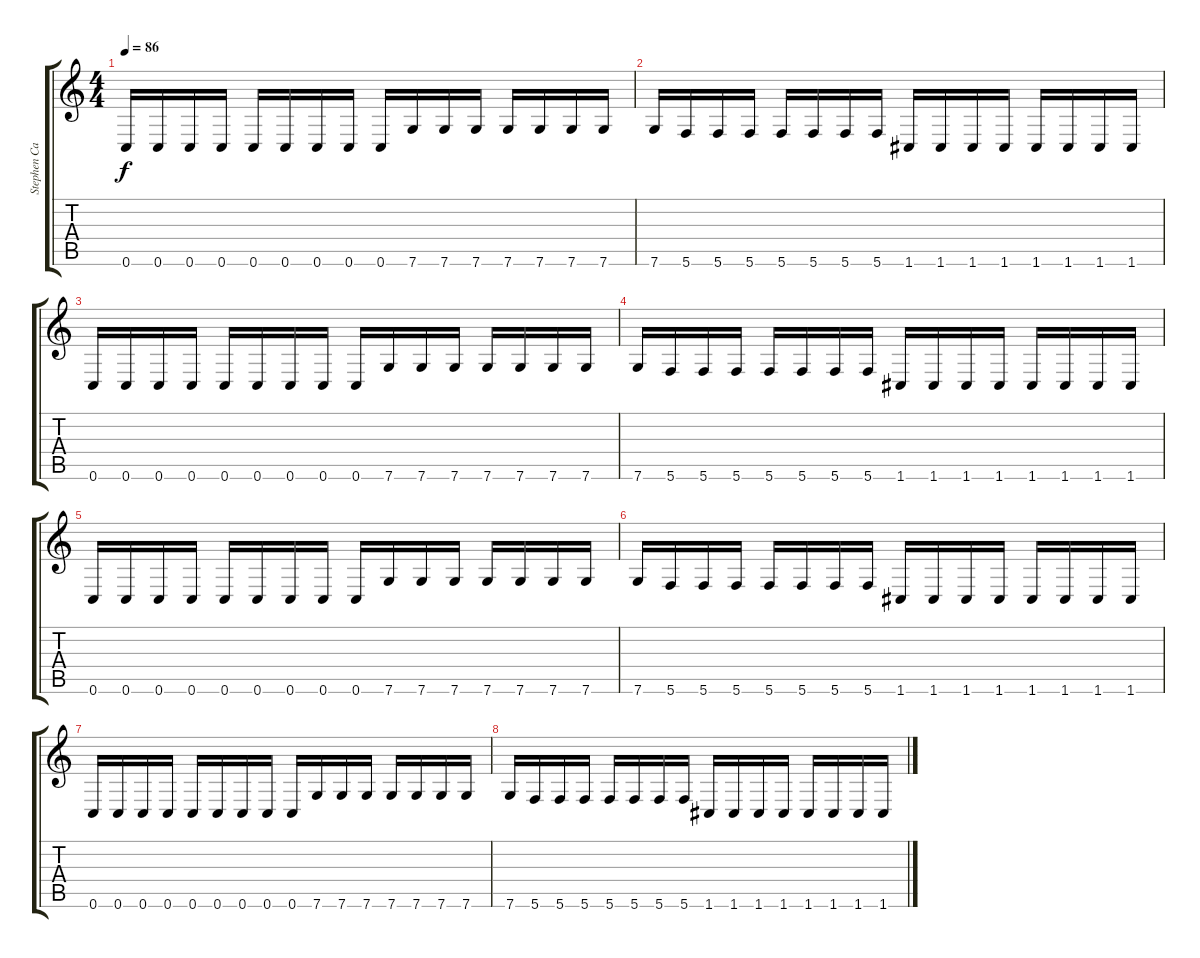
\track ("Stephen Carpenter" "Stephen Ca") {instrument overdrivenguitar}
\staff {score tabs}
\tuning (D4 A3 F3 C3 G2 C2) {hide}
\ts (4 4)
\tempo 86
\clef g2
\ks c
0.6.16{dy f} 0.6.16 0.6.16 0.6.16 0.6.16 0.6.16 0.6.16 0.6.16 0.6.16 7.6.16 7.6.16 7.6.16 7.6.16 7.6.16 7.6.16 7.6.16 |
7.6.16 5.6.16 5.6.16 5.6.16 5.6.16 5.6.16 5.6.16 5.6.16 1.6.16 1.6.16 1.6.16 1.6.16 1.6.16 1.6.16 1.6.16 1.6.16 |
0.6.16 0.6.16 0.6.16 0.6.16 0.6.16 0.6.16 0.6.16 0.6.16 0.6.16 7.6.16 7.6.16 7.6.16 7.6.16 7.6.16 7.6.16 7.6.16 |
7.6.16 5.6.16 5.6.16 5.6.16 5.6.16 5.6.16 5.6.16 5.6.16 1.6.16 1.6.16 1.6.16 1.6.16 1.6.16 1.6.16 1.6.16 1.6.16 |
0.6.16 0.6.16 0.6.16 0.6.16 0.6.16 0.6.16 0.6.16 0.6.16 0.6.16 7.6.16 7.6.16 7.6.16 7.6.16 7.6.16 7.6.16 7.6.16 |
7.6.16 5.6.16 5.6.16 5.6.16 5.6.16 5.6.16 5.6.16 5.6.16 1.6.16 1.6.16 1.6.16 1.6.16 1.6.16 1.6.16 1.6.16 1.6.16 |
0.6.16 0.6.16 0.6.16 0.6.16 0.6.16 0.6.16 0.6.16 0.6.16 0.6.16 7.6.16 7.6.16 7.6.16 7.6.16 7.6.16 7.6.16 7.6.16 |
7.6.16 5.6.16 5.6.16 5.6.16 5.6.16 5.6.16 5.6.16 5.6.16 1.6.16 1.6.16 1.6.16 1.6.16 1.6.16 1.6.16 1.6.16 1.6.16
